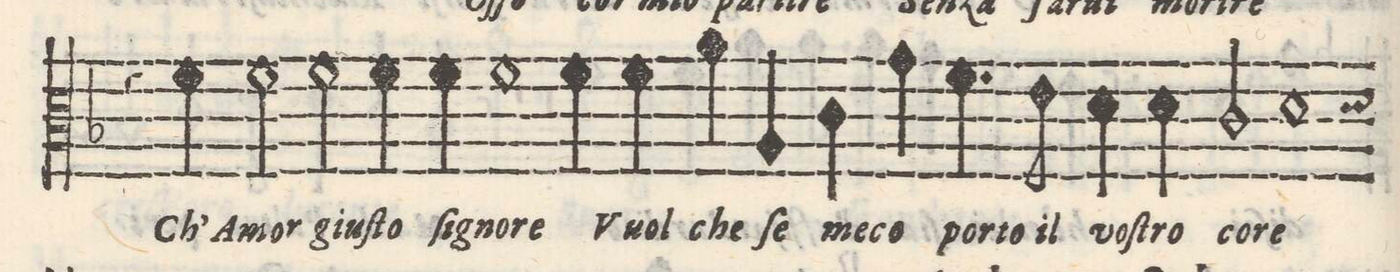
**kern	**text
*I"Alto	*
*clefC3	*
*k[b-]	*
*met(C)	*
*M2/1	*
=4-	=4-
4r	.
4fny\	Ch'A-
2f\	-mor
2f\	giuſ-
4f\	-to
4f\	ſi-
=5-	=5-
1f	-gno-
4f\	-re
4f\	Vuol
4a\	che
4A/	ſe
=6-	=6-
4c\	me-
4g\	-co
4.f\	por-
8e\	-to il
4d\	voſ-
4d\	-tro
2c/	co-
=7-	=7-
1d	-re
*-	*-
